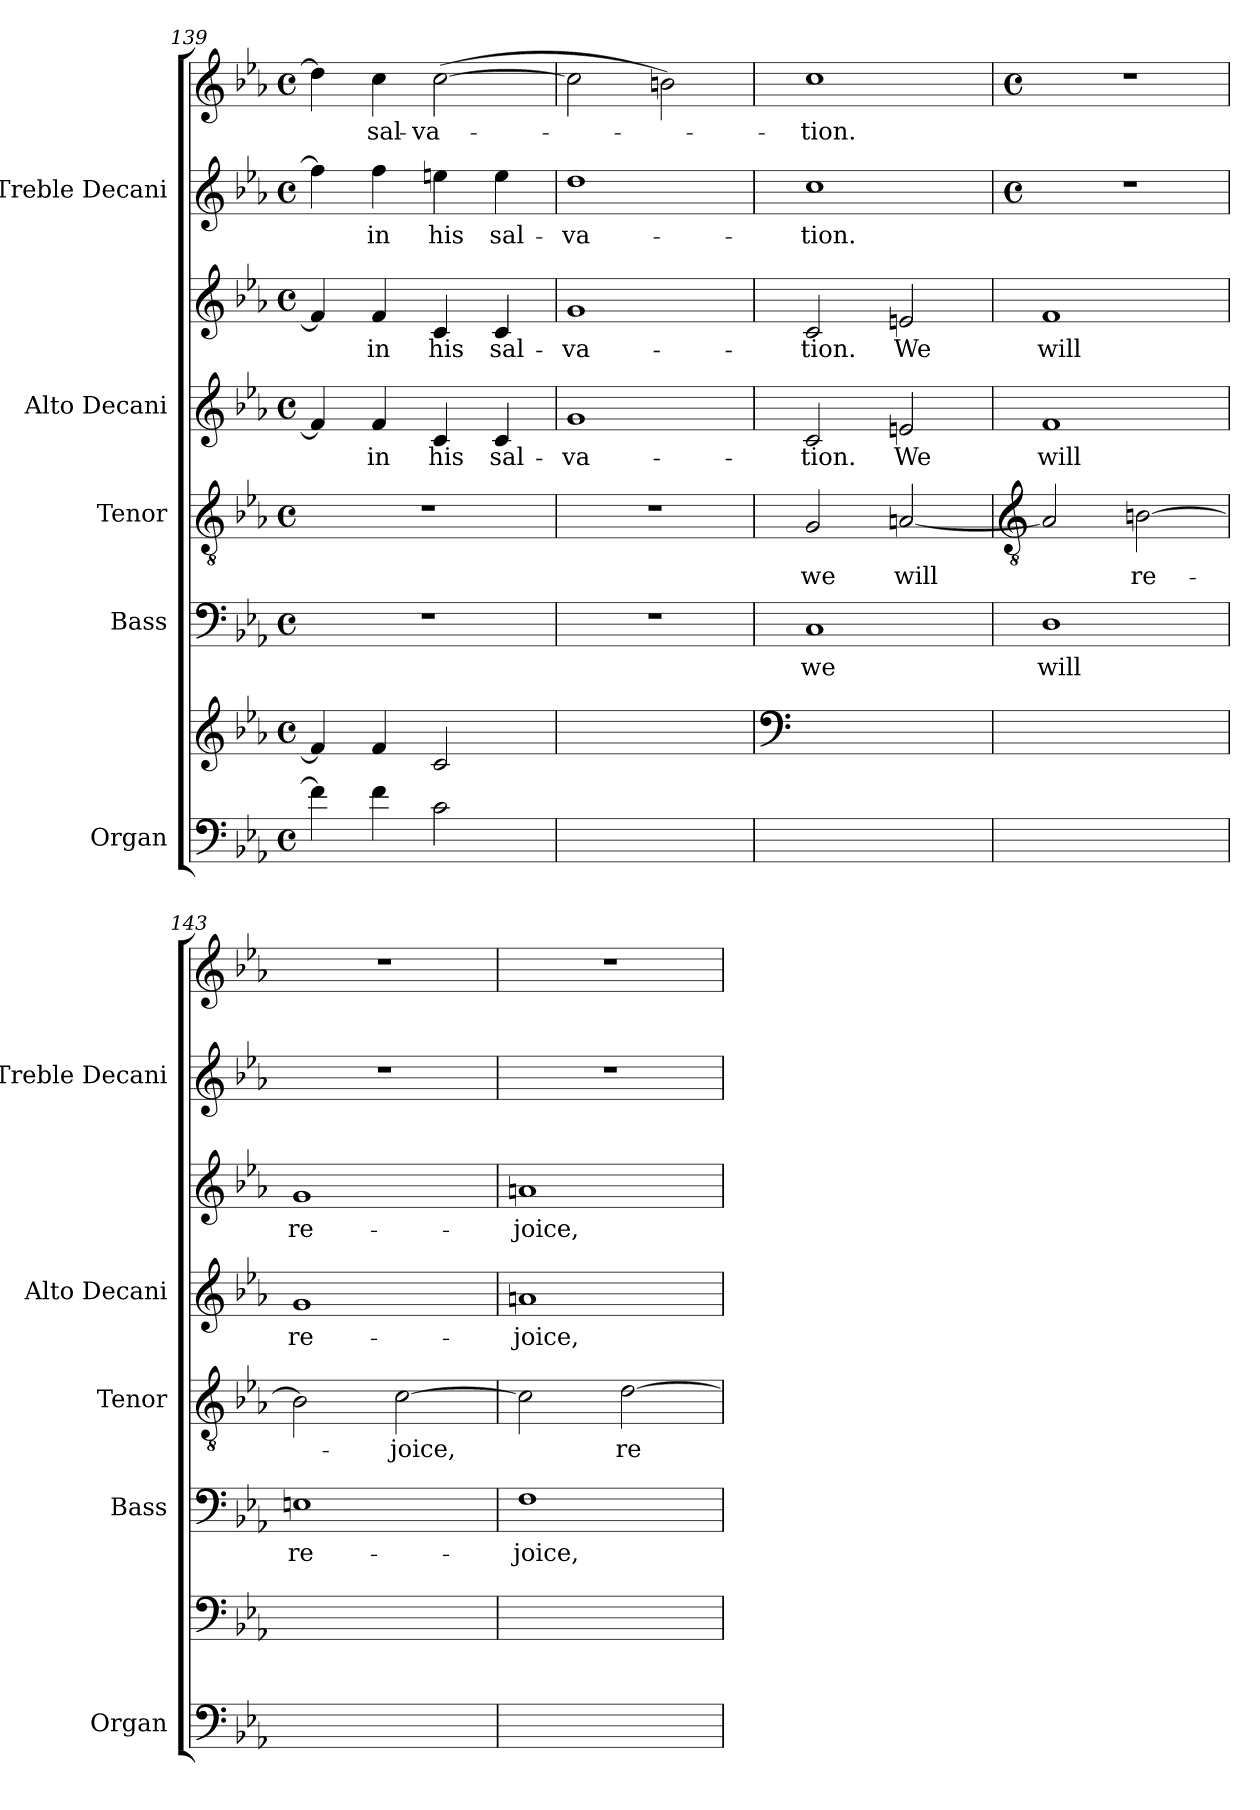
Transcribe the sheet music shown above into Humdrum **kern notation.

**kern	**text	**text	**kern	**text	**text	**kern	**text	**kern	**text	**kern	**text	**kern	**text	**kern	**text	**kern	**text
*part5	*part5	*part5	*part5	*part5	*part5	*part4	*part4	*part3	*part3	*part2	*part2	*part2	*part2	*part1	*part1	*part1	*part1
*staff8	*staff8	*staff8	*staff7	*staff7	*staff7	*staff6	*staff6	*staff5	*staff5	*staff4	*staff4	*staff3	*staff3	*staff2	*staff2	*staff1	*staff1
*I"Organ	*	*	*	*	*	*I"Bass	*	*I"Tenor	*	*I"Alto Decani	*	*	*	*I"Treble Decani	*	*	*
*I'Organ	*	*	*	*	*	*I'Bass	*	*I'Tenor	*	*I'Alto Decani	*	*	*	*I'Treble Decani	*	*	*
*clefF4	*	*	*clefG2	*	*	*clefF4	*	*clefGv2	*	*clefG2	*	*clefG2	*	*clefG2	*	*clefG2	*
*k[b-e-a-]	*	*	*k[b-e-a-]	*	*	*k[b-e-a-]	*	*k[b-e-a-]	*	*k[b-e-a-]	*	*k[b-e-a-]	*	*k[b-e-a-]	*	*k[b-e-a-]	*
*E-:	*	*	*E-:	*	*	*E-:	*	*E-:	*	*E-:	*	*E-:	*	*E-:	*	*E-:	*
*M4/4	*	*	*M4/4	*	*	*M4/4	*	*M4/4	*	*M4/4	*	*M4/4	*	*M4/4	*	*M4/4	*
*met(c)	*	*	*met(c)	*	*	*met(c)	*	*met(c)	*	*met(c)	*	*met(c)	*	*met(c)	*	*met(c)	*
=139	=139	=139	=139	=139	=139	=139	=139	=139	=139	=139	=139	=139	=139	=139	=139	=139	=139
4f]	.	.	4f]	.	.	1r	.	1r	.	4f]	.	4f]	.	4ff]	.	4dd\]	.
!	!	!	!	!	!	!	!	!	!	!	!LO:LY:b	!	!LO:LY:b	!	!LO:LY:b	!	!LO:LY:b
4f	.	.	4f	.	.	.	.	.	.	4f	in	4f	in	4ff	in	4cc	sal-
!	!	!	!	!	!	!	!	!	!	!	!LO:LY:b	!	!LO:LY:b	!	!LO:LY:b	!	!LO:LY:b
2c	.	.	2c	.	.	.	.	.	.	4c	his	4c	his	4een	his	(>[2cc	-va-
!	!	!	!	!	!	!	!	!	!	!	!LO:LY:b	!	!LO:LY:b	!	!LO:LY:b	!	!
.	.	.	.	.	.	.	.	.	.	4c	sal-	4c	sal-	4ee	sal-	.	.
=140	=140	=140	=140	=140	=140	=140	=140	=140	=140	=140	=140	=140	=140	=140	=140	=140	=140
!	!LO:LY:b	!	!	!LO:LY:b	!	!	!	!	!	!	!LO:LY:b	!	!LO:LY:b	!	!LO:LY:b	!	!
[2gyy	4	.	[2gyy	4	.	1r	.	1r	.	1g	-va-	1g	-va-	1dd	-va-	2cc]	.
!	!LO:LY:b	!	!	!LO:LY:b	!	!	!	!	!	!	!	!	!	!	!	!	!
2gyy]	3	.	2gyy]	3	.	.	.	.	.	.	.	.	.	.	.	2bn)	.
=141	=141	=141	=141	=141	=141	=141	=141	=141	=141	=141	=141	=141	=141	=141	=141	=141	=141
*	*	*	*clefF4	*	*	*	*	*	*	*	*	*	*	*	*	*	*
!	!LO:LY:b	!LO:LY:b	!	!LO:LY:b	!LO:LY:b	!	!LO:LY:b	!	!LO:LY:b	!	!LO:LY:b	!	!LO:LY:b	!	!LO:LY:b	!	!LO:LY:b
[2Cyy	5	3	[2Cyy	5	3	1C	we	2G	we	2c	-tion.	2c	-tion.	1cc	tion.	1cc	-tion.
!	!LO:LY:b	!	!	!LO:LY:b	!	!	!	!	!LO:LY:b	!	!LO:LY:b	!	!LO:LY:b	!	!	!	!
2Cyy]	6	.	2Cyy]	6	.	.	.	[2An	will	2en	We	2en	We	.	.	.	.
!!LO:LB:g=z
=142	=142	=142	=142	=142	=142	=142	=142	=142	=142	=142	=142	=142	=142	=142	=142	=142	=142
*	*	*	*	*	*	*	*	*clefGv2	*	*	*	*	*	*	*	*	*
*	*	*	*	*	*	*	*	*	*	*	*	*	*	*M4/4	*	*M4/4	*
*	*	*	*	*	*	*	*	*	*	*	*	*	*	*met(c)	*	*met(c)	*
!	!LO:LY:b	!	!	!LO:LY:b	!	!	!LO:LY:b	!	!	!	!LO:LY:b	!	!LO:LY:b	!	!	!	!
[2Dyy	5	.	[2Dyy	5	.	1D	will	2A]	.	1f	will	1f	will	1r	.	1r	.
!	!LO:LY:b	!	!	!LO:LY:b	!	!	!	!	!LO:LY:b	!	!	!	!	!	!	!	!
2Dyy]	6	.	2Dyy]	6	.	.	.	[2Bn	re-	.	.	.	.	.	.	.	.
=143	=143	=143	=143	=143	=143	=143	=143	=143	=143	=143	=143	=143	=143	=143	=143	=143	=143
!	!LO:LY:b	!	!	!LO:LY:b	!	!	!LO:LY:b	!	!	!	!LO:LY:b	!	!LO:LY:b	!	!	!	!
[2Enyy	5	.	[2Enyy	5	.	1En	re-	2B]	.	1g	re-	1g	re-	1r	.	1r	.
!	!LO:LY:b	!	!	!LO:LY:b	!	!	!	!	!LO:LY:b	!	!	!	!	!	!	!	!
2Eyy]	6	.	2Eyy]	6	.	.	.	[2c	joice,	.	.	.	.	.	.	.	.
=144	=144	=144	=144	=144	=144	=144	=144	=144	=144	=144	=144	=144	=144	=144	=144	=144	=144
!	!LO:LY:b	!LO:LY:b	!	!LO:LY:b	!LO:LY:b	!	!LO:LY:b	!	!	!	!LO:LY:b	!	!LO:LY:b	!	!	!	!
[2Fyy	5	3	[2Fyy	5	3	1F	-joice,	2c]	.	1an	-joice,	1an	-joice,	1r	.	1r	.
!	!LO:LY:b	!	!	!LO:LY:b	!	!	!	!	!LO:LY:b	!	!	!	!	!	!	!	!
2Fyy]	6	.	2Fyy]	6	.	.	.	[2d	re-	.	.	.	.	.	.	.	.
=	=	=	=	=	=	=	=	=	=	=	=	=	=	=	=	=	=
*-	*-	*-	*-	*-	*-	*-	*-	*-	*-	*-	*-	*-	*-	*-	*-	*-	*-
